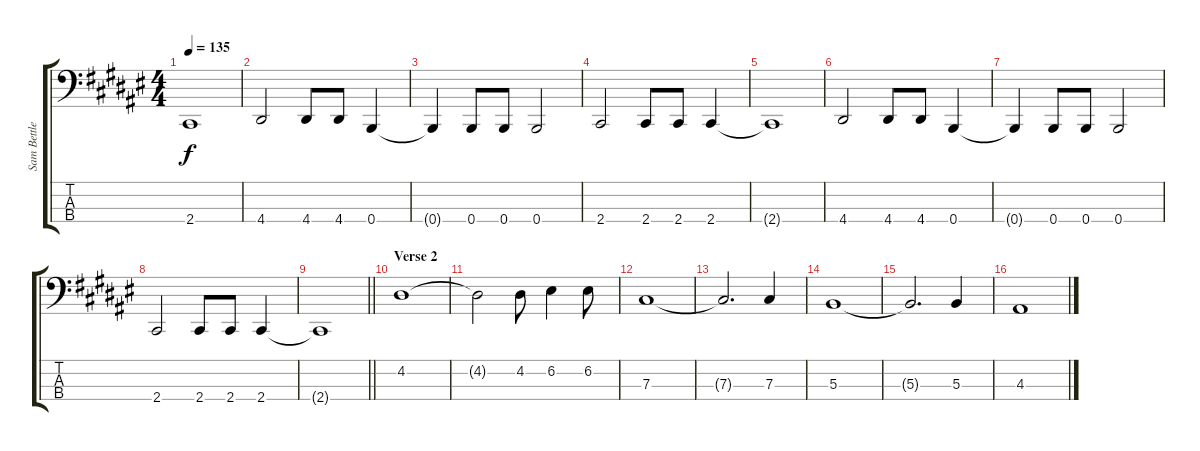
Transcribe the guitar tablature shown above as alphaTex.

\track ("Sam Bettley" "Sam Bettle") {instrument electricbasspick}
\staff {score tabs}
\tuning (E2 B1 Gb1 B0) {hide}
\ts (4 4)
\tempo 135
\clef f4
\ks d#minor
2.4{t}.1{dy f} |
4.4.2 4.4.8 4.4.8 0.4.4 |
0.4{t}.4 0.4.8 0.4.8 0.4.2 |
2.4.2 2.4.8 2.4.8 2.4.4 |
2.4{t}.1 |
4.4.2 4.4.8 4.4.8 0.4.4 |
0.4{t}.4 0.4.8 0.4.8 0.4.2 |
2.4.2 2.4.8 2.4.8 2.4.4 |
\barLineRight lightlight
2.4{t}.1 |
\section ("" "Verse 2")
4.2.1 |
4.2{t}.2 4.2.8 6.2.4 6.2.8 |
7.3.1 |
7.3{t}.2{d} 7.3.4 |
5.3.1 |
5.3{t}.2{d} 5.3.4 |
4.3.1
